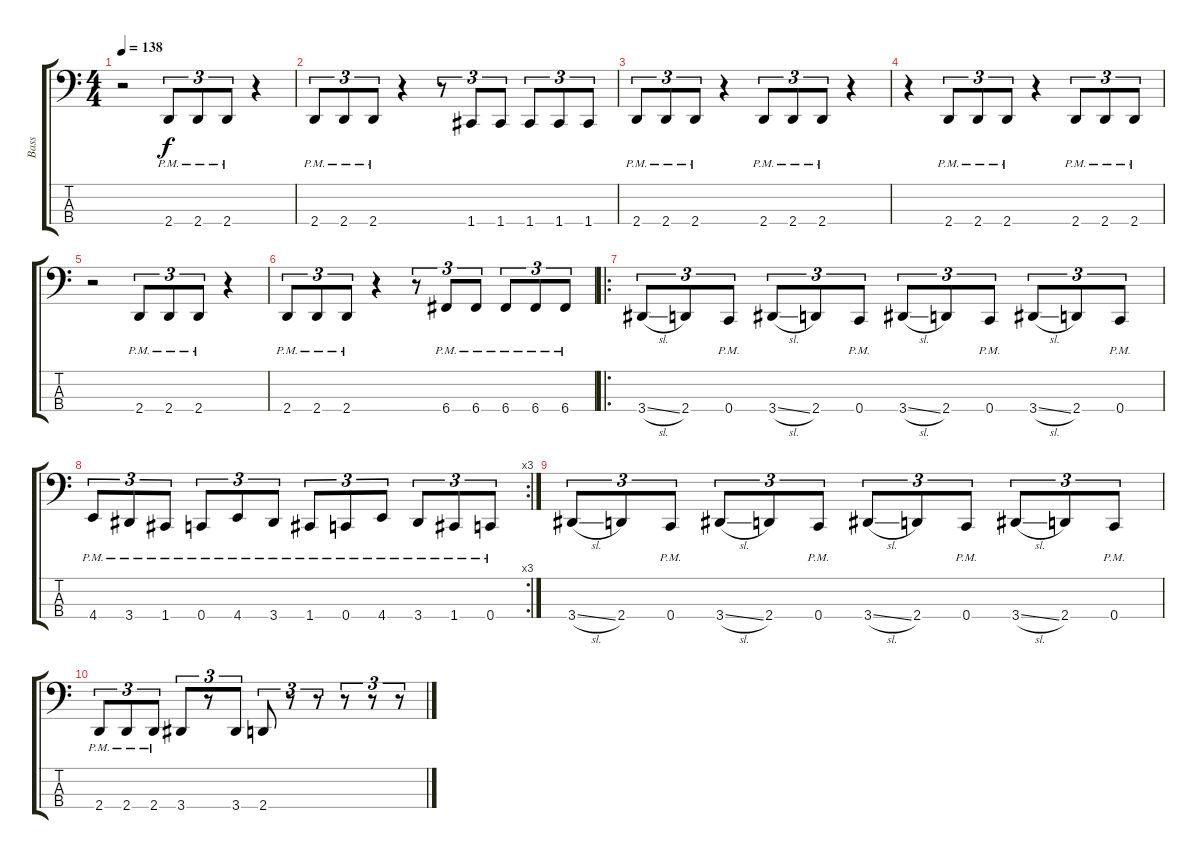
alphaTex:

\track ("Bass" "Bass") {instrument electricbassfinger}
\staff {score tabs}
\tuning (F2 C2 G1 C1) {hide}
\ts (4 4)
\tempo 138
\clef f4
\ks c
r.2{dy f} 2.4{pm}.8{tu (3 2)} 2.4{pm}.8{tu (3 2)} 2.4{pm}.8{tu (3 2)} r.4 |
2.4{pm}.8{tu (3 2)} 2.4{pm}.8{tu (3 2)} 2.4{pm}.8{tu (3 2)} r.4 r.8{tu (3 2)} 1.4.8{tu (3 2)} 1.4.8{tu (3 2)} 1.4.8{tu (3 2)} 1.4.8{tu (3 2)} 1.4.8{tu (3 2)} |
2.4{pm}.8{tu (3 2)} 2.4{pm}.8{tu (3 2)} 2.4{pm}.8{tu (3 2)} r.4 2.4{pm}.8{tu (3 2)} 2.4{pm}.8{tu (3 2)} 2.4{pm}.8{tu (3 2)} r.4 |
r.4 2.4{pm}.8{tu (3 2)} 2.4{pm}.8{tu (3 2)} 2.4{pm}.8{tu (3 2)} r.4 2.4{pm}.8{tu (3 2)} 2.4{pm}.8{tu (3 2)} 2.4{pm}.8{tu (3 2)} |
r.2 2.4{pm}.8{tu (3 2)} 2.4{pm}.8{tu (3 2)} 2.4{pm}.8{tu (3 2)} r.4 |
2.4{pm}.8{tu (3 2)} 2.4{pm}.8{tu (3 2)} 2.4{pm}.8{tu (3 2)} r.4 r.8{tu (3 2)} 6.4{pm}.8{tu (3 2)} 6.4{pm}.8{tu (3 2)} 6.4{pm}.8{tu (3 2)} 6.4{pm}.8{tu (3 2)} 6.4{pm}.8{tu (3 2)} |
\ro
3.4{sl}.8{tu (3 2)} 2.4.8{tu (3 2)} 0.4{pm}.8{tu (3 2)} 3.4{sl}.8{tu (3 2)} 2.4.8{tu (3 2)} 0.4{pm}.8{tu (3 2)} 3.4{sl}.8{tu (3 2)} 2.4.8{tu (3 2)} 0.4{pm}.8{tu (3 2)} 3.4{sl}.8{tu (3 2)} 2.4.8{tu (3 2)} 0.4{pm}.8{tu (3 2)} |
\rc 3
4.4{pm}.8{tu (3 2)} 3.4{pm}.8{tu (3 2)} 1.4{pm}.8{tu (3 2)} 0.4{pm}.8{tu (3 2)} 4.4{pm}.8{tu (3 2)} 3.4{pm}.8{tu (3 2)} 1.4{pm}.8{tu (3 2)} 0.4{pm}.8{tu (3 2)} 4.4{pm}.8{tu (3 2)} 3.4{pm}.8{tu (3 2)} 1.4{pm}.8{tu (3 2)} 0.4{pm}.8{tu (3 2)} |
3.4{sl}.8{tu (3 2)} 2.4.8{tu (3 2)} 0.4{pm}.8{tu (3 2)} 3.4{sl}.8{tu (3 2)} 2.4.8{tu (3 2)} 0.4{pm}.8{tu (3 2)} 3.4{sl}.8{tu (3 2)} 2.4.8{tu (3 2)} 0.4{pm}.8{tu (3 2)} 3.4{sl}.8{tu (3 2)} 2.4.8{tu (3 2)} 0.4{pm}.8{tu (3 2)} |
2.4{pm}.8{tu (3 2)} 2.4{pm}.8{tu (3 2)} 2.4{pm}.8{tu (3 2)} 3.4.8{tu (3 2)} r.8{tu (3 2)} 3.4.8{tu (3 2)} 2.4.8{tu (3 2)} r.8{tu (3 2)} r.8{tu (3 2)} r.8{tu (3 2)} r.8{tu (3 2)} r.8{tu (3 2)}
